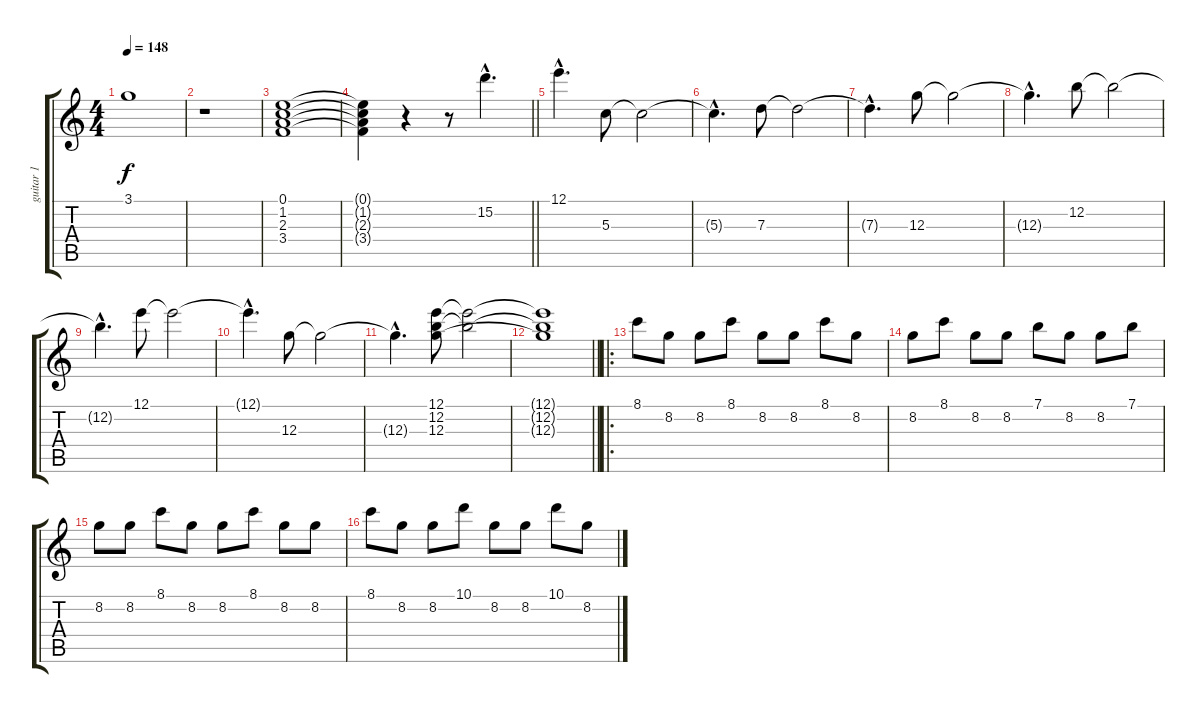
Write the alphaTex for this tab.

\track ("guitar 1" "guitar 1") {instrument distortionguitar}
\staff {score tabs}
\tuning (E4 B3 G3 D3 A2 E2) {hide}
\ts (4 4)
\tempo 148
\clef g2
\ks c
3.1{t}.1{dy f} |
r.1 |
(0.1 1.2 2.3 3.4).1 |
\barLineRight lightlight
(0.1{t} 1.2{t} 2.3{t} 3.4{t}).4 r.4 r.8 15.2{hac}.4{d} |
12.1{hac}.4{d} 5.3.8 5.3{t}.2 |
5.3{hac t}.4{d} 7.3.8 7.3{t}.2 |
7.3{hac t}.4{d} 12.3.8 12.3{t}.2 |
12.3{hac t}.4{d} 12.2.8 12.2{t}.2 |
12.2{hac t}.4{d} 12.1.8 12.1{t}.2 |
12.1{hac t}.4{d} 12.3.8 12.3{t}.2 |
12.3{hac t}.4{d} (12.1 12.2 12.3).8 (12.1{t} 12.2{t}).2 |
\barLineRight lightlight
(12.1{t} 12.2{t} 12.3{t}).1 |
\ro
8.1.8 8.2.8 8.2.8 8.1.8 8.2.8 8.2.8 8.1.8 8.2.8 |
8.2.8 8.1.8 8.2.8 8.2.8 7.1.8 8.2.8 8.2.8 7.1.8 |
8.2.8 8.2.8 8.1.8 8.2.8 8.2.8 8.1.8 8.2.8 8.2.8 |
8.1.8 8.2.8 8.2.8 10.1.8 8.2.8 8.2.8 10.1.8 8.2.8
